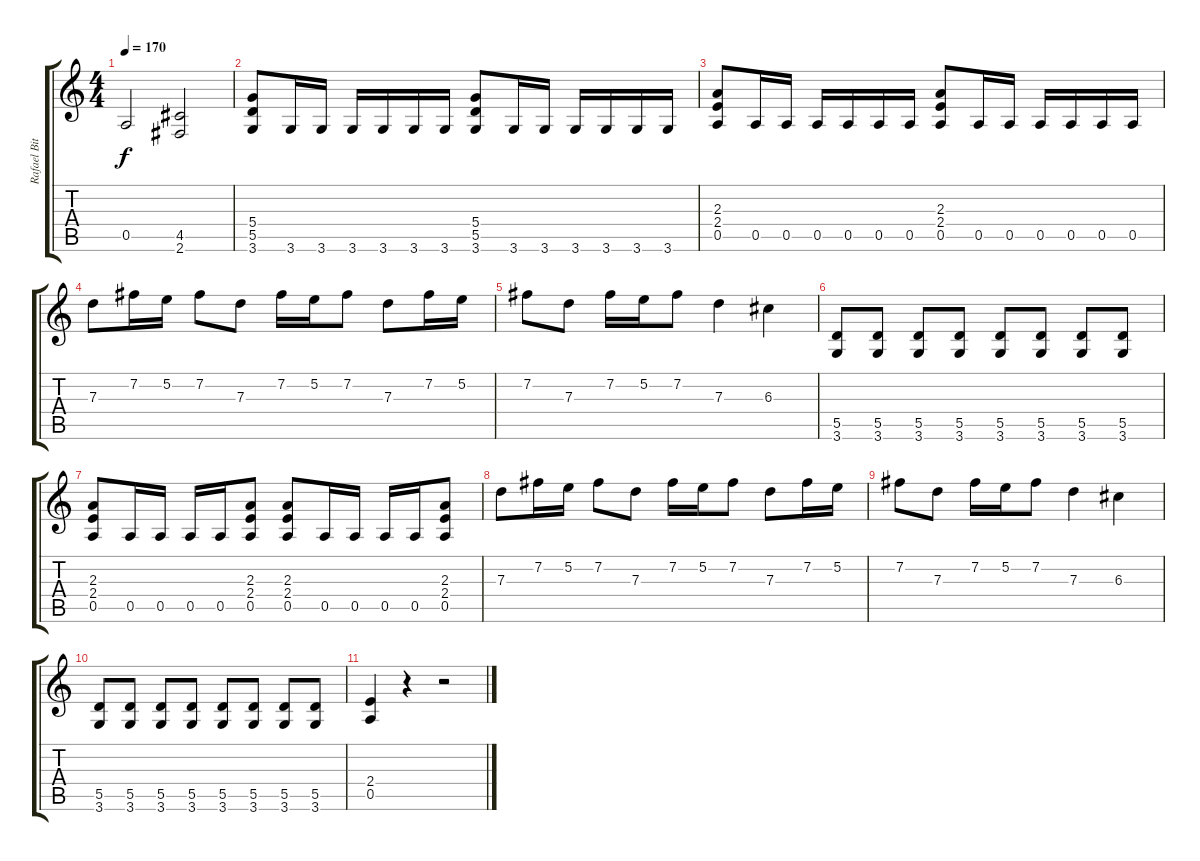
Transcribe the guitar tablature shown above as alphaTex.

\track ("Rafael Bittencourt" "Rafael Bit") {instrument distortionguitar}
\staff {score tabs}
\tuning (E4 B3 G3 D3 A2 E2) {hide}
\ts (4 4)
\tempo 170
\clef g2
\ks c
0.5.2{dy f} (4.5 2.6).2 |
(5.4 5.5 3.6).8 3.6.16 3.6.16 3.6.16 3.6.16 3.6.16 3.6.16 (5.4 5.5 3.6).8 3.6.16 3.6.16 3.6.16 3.6.16 3.6.16 3.6.16 |
(2.3 2.4 0.5).8 0.5.16 0.5.16 0.5.16 0.5.16 0.5.16 0.5.16 (2.3 2.4 0.5).8 0.5.16 0.5.16 0.5.16 0.5.16 0.5.16 0.5.16 |
7.3.8 7.2.16 5.2.16 7.2.8 7.3.8 7.2.16 5.2.16 7.2.8 7.3.8 7.2.16 5.2.16 |
7.2.8 7.3.8 7.2.16 5.2.16 7.2.8 7.3.4 6.3.4 |
(5.5 3.6).8 (5.5 3.6).8 (5.5 3.6).8 (5.5 3.6).8 (5.5 3.6).8 (5.5 3.6).8 (5.5 3.6).8 (5.5 3.6).8 |
(2.3 2.4 0.5).8 0.5.16 0.5.16 0.5.16 0.5.16 (2.3 2.4 0.5).8 (2.3 2.4 0.5).8 0.5.16 0.5.16 0.5.16 0.5.16 (2.3 2.4 0.5).8 |
7.3.8 7.2.16 5.2.16 7.2.8 7.3.8 7.2.16 5.2.16 7.2.8 7.3.8 7.2.16 5.2.16 |
7.2.8 7.3.8 7.2.16 5.2.16 7.2.8 7.3.4 6.3.4 |
(5.5 3.6).8 (5.5 3.6).8 (5.5 3.6).8 (5.5 3.6).8 (5.5 3.6).8 (5.5 3.6).8 (5.5 3.6).8 (5.5 3.6).8 |
(2.4 0.5).4 r.4 r.2
